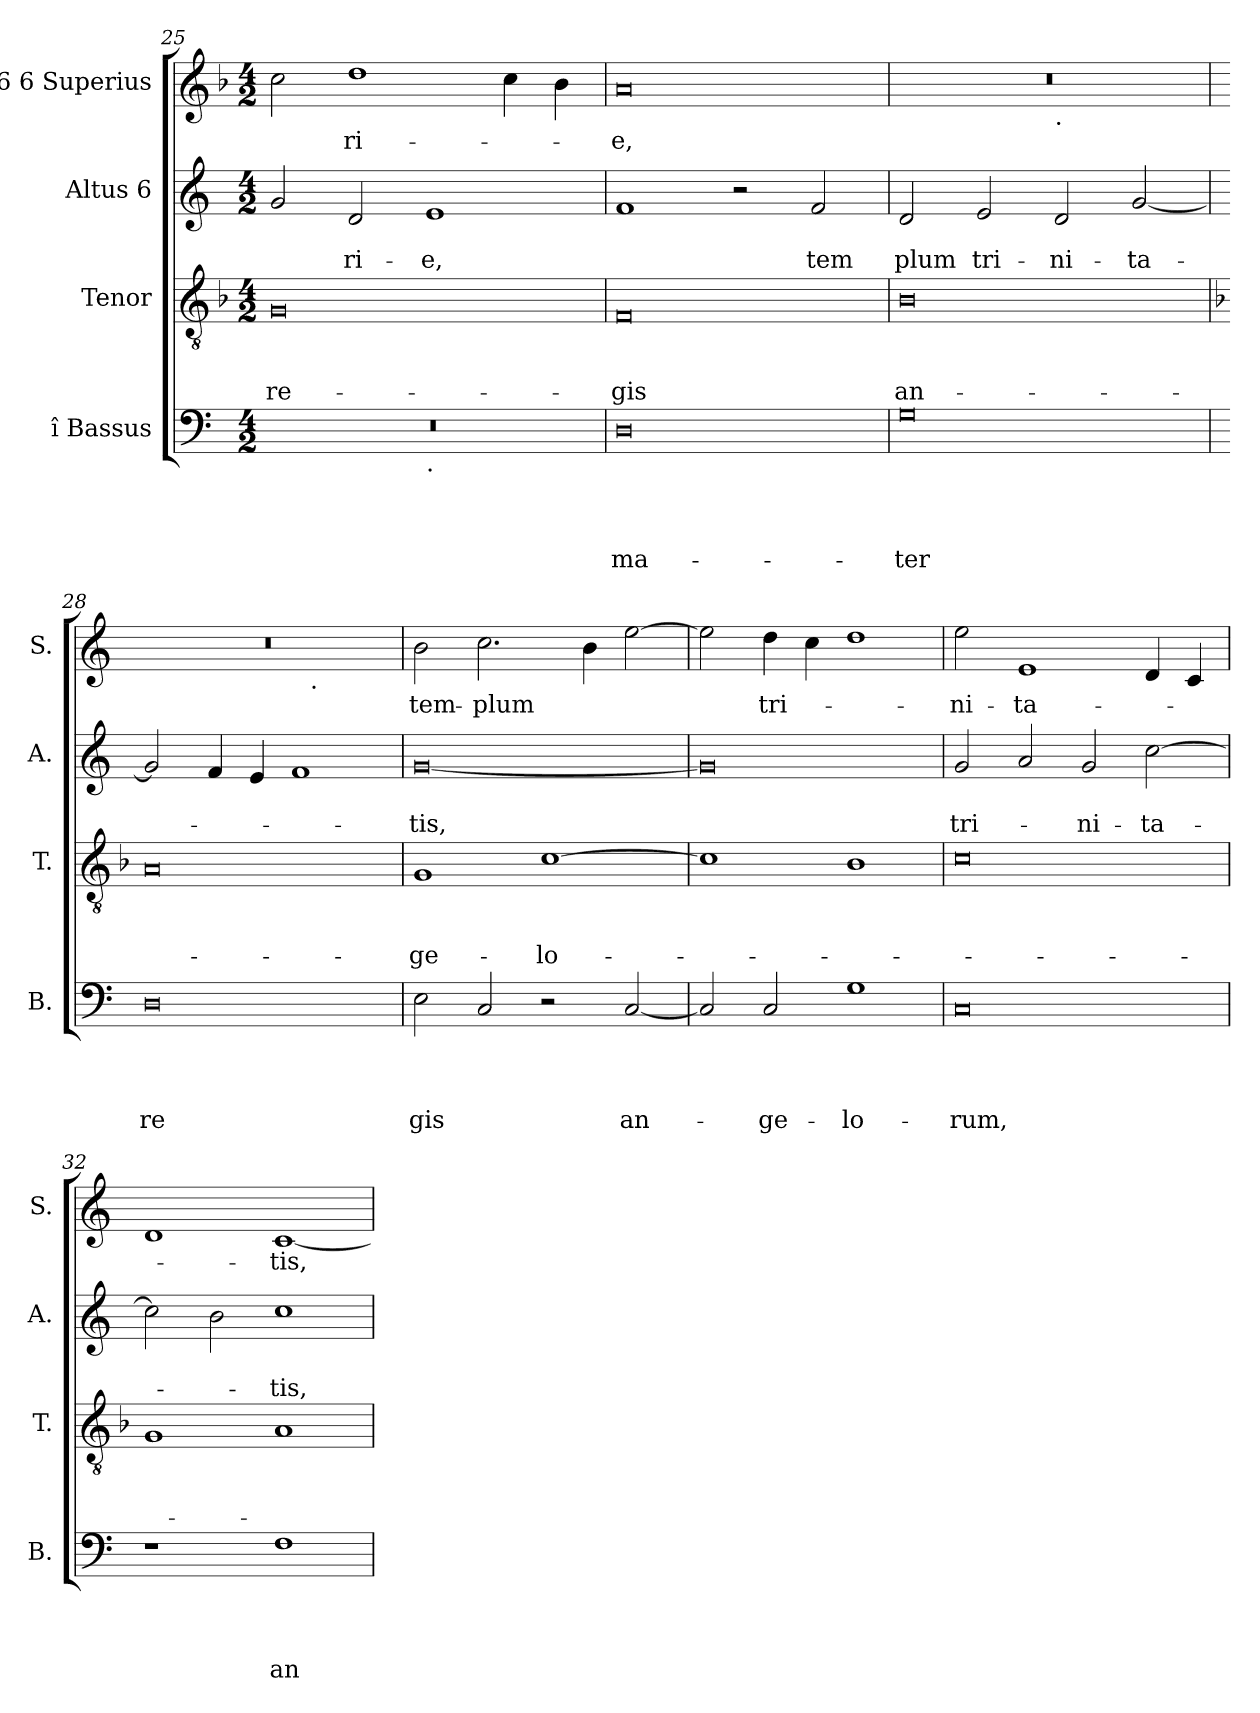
**kern	**text	**text	**text	**text	**kern	**text	**text	**text	**kern	**text	**text	**kern	**text
*part4	*part4	*part4	*part4	*part4	*part3	*part3	*part3	*part3	*part2	*part2	*part2	*part1	*part1
*staff4	*staff4	*staff4	*staff4	*staff4	*staff3	*staff3	*staff3	*staff3	*staff2	*staff2	*staff2	*staff1	*staff1
*I"î Bassus	*	*	*	*	*I"Tenor	*	*	*	*I"Altus 6	*	*	*I"6 6 Superius	*
*I'B.	*	*	*	*	*I'T.	*	*	*	*I'A.	*	*	*I'S.	*
*clefF4	*	*	*	*	*clefGv2	*	*	*	*clefG2	*	*	*clefG2	*
*ITrd-3c-5	*	*	*	*	*	*	*	*	*ITrd-3c-5	*	*	*ITrd-3c-5	*
*k[b-]	*	*	*	*	*k[b-]	*	*	*	*k[b-]	*	*	*k[b-e-]	*
*F:	*	*	*	*	*F:	*	*	*	*F:	*	*	*B-:	*
*M4/2	*	*	*	*	*M4/2	*	*	*	*M4/2	*	*	*M4/2	*
=25	=25	=25	=25	=25	=25	=25	=25	=25	=25	=25	=25	=25	=25
!	!	!	!	!	!	!	!	!LO:LY:b:rj	!	!	!	!	!
*^	*	*	*	*	*	*	*	*	*	*	*	*	*
0r	1ryy	.	.	.	.	0G	.	.	re-	2cc/	.	.	2ff\	.
!	!	!	!	!	!	!	!	!	!	!	!	!LO:LY:b	!	!LO:LY:b
.	.	.	.	.	.	.	.	.	.	2g/	.	-ri-	1gg	-ri-
!	!LO:TX:b:t=.	!	!	!	!	!	!	!	!	!	!	!	!	!
!	!	!	!	!	!	!	!	!	!	!	!	!LO:LY:b	!	!
.	1ryy	.	.	.	.	.	.	.	.	1a	.	-e,	.	.
.	.	.	.	.	.	.	.	.	.	.	.	.	4ff\	.
.	.	.	.	.	.	.	.	.	.	.	.	.	4ee-\	.
=26	=26	=26	=26	=26	=26	=26	=26	=26	=26	=26	=26	=26	=26	=26
!	!	!	!	!	!LO:LY:b	!	!	!	!LO:LY:b	!	!	!	!	!LO:LY:b
*v	*v	*	*	*	*	*	*	*	*	*	*	*	*	*
0G	.	.	.	ma-	0F	.	.	-gis	1b-	.	.	0dd	-e,
.	.	.	.	.	.	.	.	.	2r	.	.	.	.
!	!	!	!	!	!	!	!	!	!	!	!LO:LY:b	!	!
.	.	.	.	.	.	.	.	.	2b-/	.	tem	.	.
=27	=27	=27	=27	=27	=27	=27	=27	=27	=27	=27	=27	=27	=27
!	!	!	!	!LO:LY:b	!	!	!	!LO:LY:b	!	!	!LO:LY:b	!	!
*	*	*	*	*	*	*	*	*	*	*	*	*^	*
0c	.	.	.	-ter	0B-	.	.	an-	2g/	.	plum	0r	1ryy	.
!	!	!	!	!	!	!	!	!	!	!	!LO:LY:b	!	!	!
.	.	.	.	.	.	.	.	.	2a/	.	tri-	.	.	.
!	!	!	!	!	!	!	!	!	!	!	!	!	!LO:TX:b:t=.	!
!	!	!	!	!	!	!	!	!	!	!	!LO:LY:b	!	!	!
.	.	.	.	.	.	.	.	.	2g/	.	-ni-	.	1ryy	.
!	!	!	!	!	!	!	!	!	!	!	!LO:LY:b	!	!	!
.	.	.	.	.	.	.	.	.	[<2cc/	.	-ta-	.	.	.
!!LO:LB:g=z	!!
=28	=28	=28	=28	=28	=28	=28	=28	=28	=28	=28	=28	=28	=28	=28
*	*	*	*	*	*	*	*	*	*	*	*	*k[b-]	*	*
*	*	*	*	*	*	*	*	*	*	*	*	*F:	*	*
!	!	!	!	!LO:LY:b:rj	!	!	!	!	!	!	!	!	!	!
0G	.	.	.	re	0A	.	.	.	2cc/]	.	.	0r	1ryy	.
.	.	.	.	.	.	.	.	.	4b-/	.	.	.	.	.
.	.	.	.	.	.	.	.	.	4a/	.	.	.	.	.
.	.	.	.	.	.	.	.	.	1b-	.	.	.	16ryy	.
!	!	!	!	!	!	!	!	!	!	!	!	!	!LO:TX:b:t=.	!
.	.	.	.	.	.	.	.	.	.	.	.	.	2...ryy	.
=29	=29	=29	=29	=29	=29	=29	=29	=29	=29	=29	=29	=29	=29	=29
!	!	!	!	!LO:LY:b	!	!	!	!LO:LY:b	!	!	!LO:LY:b	!	!	!LO:LY:b
*	*	*	*	*	*	*	*	*	*	*	*	*v	*v	*
2A\	.	.	.	gis	1G	.	.	-ge-	[<0cc	.	-tis,	2ee\	tem-
!	!	!	!	!	!	!	!	!	!	!	!	!	!LO:LY:b
2F/	.	.	.	.	.	.	.	.	.	.	.	2.ff\	-plum
!	!	!	!	!	!	!	!	!LO:LY:b	!	!	!	!	!
2r	.	.	.	.	[>1c	.	.	-lo-	.	.	.	.	.
.	.	.	.	.	.	.	.	.	.	.	.	4ee\	.
!	!	!	!	!LO:LY:b	!	!	!	!	!	!	!	!	!
[<2F/	.	.	.	an-	.	.	.	.	.	.	.	[>2aa\	.
=30	=30	=30	=30	=30	=30	=30	=30	=30	=30	=30	=30	=30	=30
2F/]	.	.	.	.	1c]	.	.	.	0cc]	.	.	2aa\]	.
!	!	!	!	!LO:LY:b	!	!	!	!	!	!	!	!	!LO:LY:b
2F/	.	.	.	-ge-	.	.	.	.	.	.	.	4gg\	tri-
.	.	.	.	.	.	.	.	.	.	.	.	4ff\	.
!	!	!	!	!LO:LY:b	!	!	!	!	!	!	!	!	!
1c	.	.	.	-lo-	1B-	.	.	.	.	.	.	1gg	.
=31	=31	=31	=31	=31	=31	=31	=31	=31	=31	=31	=31	=31	=31
!	!	!	!	!LO:LY:b	!	!	!	!	!	!	!LO:LY:b	!	!LO:LY:b
0F	.	.	.	-rum,	0c	.	.	.	2cc/	.	tri-	2aa\	-ni-
!	!	!	!	!	!	!	!	!	!	!	!	!	!LO:LY:b
.	.	.	.	.	.	.	.	.	2dd/	.	.	1a	-ta-
!	!	!	!	!	!	!	!	!	!	!	!LO:LY:b	!	!
.	.	.	.	.	.	.	.	.	2cc/	.	-ni-	.	.
!	!	!	!	!	!	!	!	!	!	!	!LO:LY:b	!	!
.	.	.	.	.	.	.	.	.	[>2ff\	.	-ta-	4g/	.
.	.	.	.	.	.	.	.	.	.	.	.	4f/	.
=32	=32	=32	=32	=32	=32	=32	=32	=32	=32	=32	=32	=32	=32
1r	.	.	.	.	1G	.	.	.	2ff\]	.	.	1g	.
.	.	.	.	.	.	.	.	.	2ee\	.	.	.	.
!	!	!	!	!LO:LY:b	!	!	!	!	!	!	!LO:LY:b	!	!LO:LY:b
1B-	.	.	.	an-	1A	.	.	.	1ff	.	-tis,	[<1f	-tis,
=	=	=	=	=	=	=	=	=	=	=	=	=	=
*-	*-	*-	*-	*-	*-	*-	*-	*-	*-	*-	*-	*-	*-
